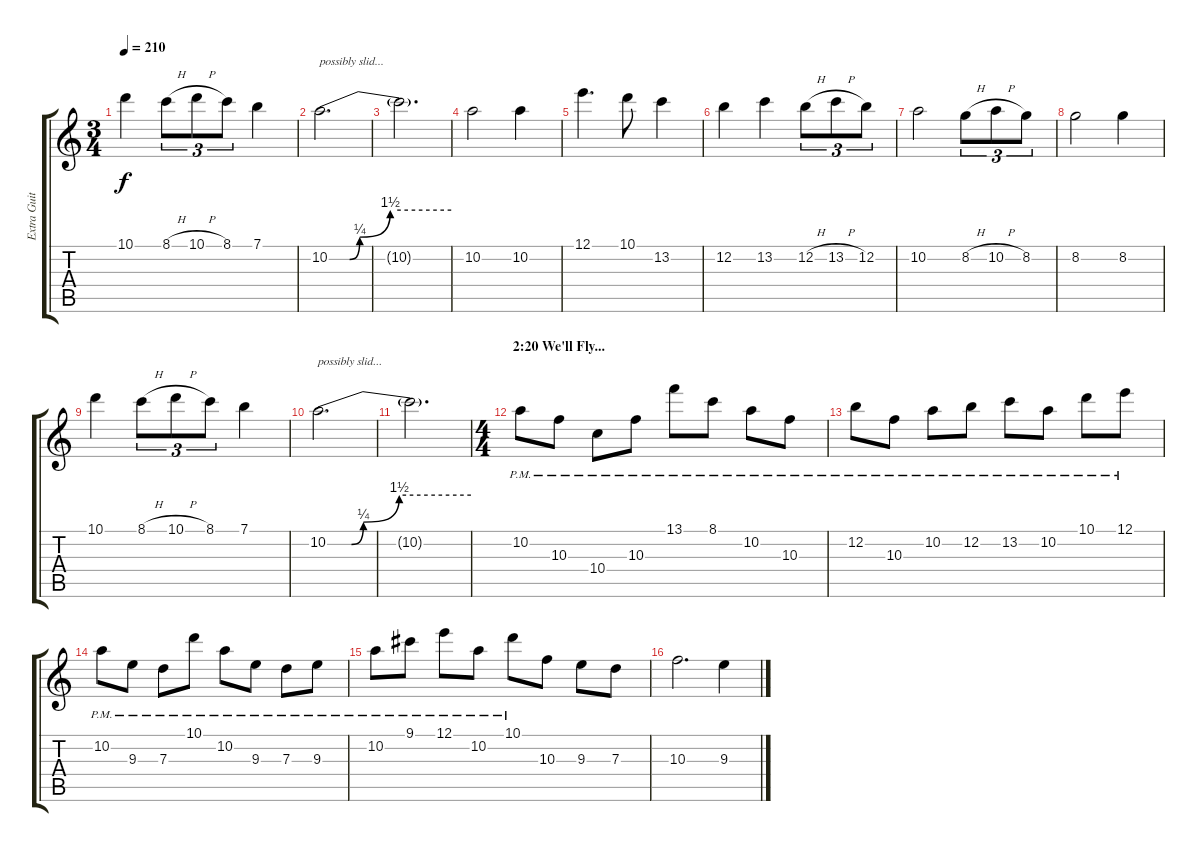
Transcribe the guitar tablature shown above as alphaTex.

\track ("Extra Guitar 1" "Extra Guit") {instrument distortionguitar}
\staff {score tabs}
\tuning (E4 B3 G3 D3 A2 E2) {hide}
\ts (3 4)
\tempo 210
\clef g2
\ks c
10.1.4{dy f} 8.1{h}.8{tu (3 2)} 10.1{h}.8{tu (3 2)} 8.1.8{tu (3 2)} 7.1.4 |
10.2{be (custom 0 0 10 0 15 1 30 6 60 6)}.2{d txt "possibly slid..."} |
10.2{t}.2{d} |
10.2.2 10.2.4 |
12.1.4{d} 10.1.8 13.2.4 |
12.2.4 13.2.4 12.2{h}.8{tu (3 2)} 13.2{h}.8{tu (3 2)} 12.2.8{tu (3 2)} |
10.2.2 8.2{h}.8{tu (3 2)} 10.2{h}.8{tu (3 2)} 8.2.8{tu (3 2)} |
8.2.2 8.2.4 |
10.1.4 8.1{h}.8{tu (3 2)} 10.1{h}.8{tu (3 2)} 8.1.8{tu (3 2)} 7.1.4 |
10.2{be (custom 0 0 10 0 15 1 30 6 60 6)}.2{d txt "possibly slid..."} |
10.2{t}.2{d} |
\ts (4 4)
\section ("" "2:20 We'll Fly...")
10.2{pm}.8 10.3{pm}.8 10.4{pm}.8 10.3{pm}.8 13.1{pm}.8 8.1{pm}.8 10.2{pm}.8 10.3{pm}.8 |
12.2{pm}.8 10.3{pm}.8 10.2{pm}.8 12.2{pm}.8 13.2{pm}.8 10.2{pm}.8 10.1{pm}.8 12.1{pm}.8 |
10.2{pm}.8 9.3{pm}.8 7.3{pm}.8 10.1{pm}.8 10.2{pm}.8 9.3{pm}.8 7.3{pm}.8 9.3{pm}.8 |
10.2{pm}.8 9.1{pm}.8 12.1{pm}.8 10.2{pm}.8 10.1{pm}.8 10.3.8 9.3.8 7.3.8 |
10.3.2{d} 9.3.4
